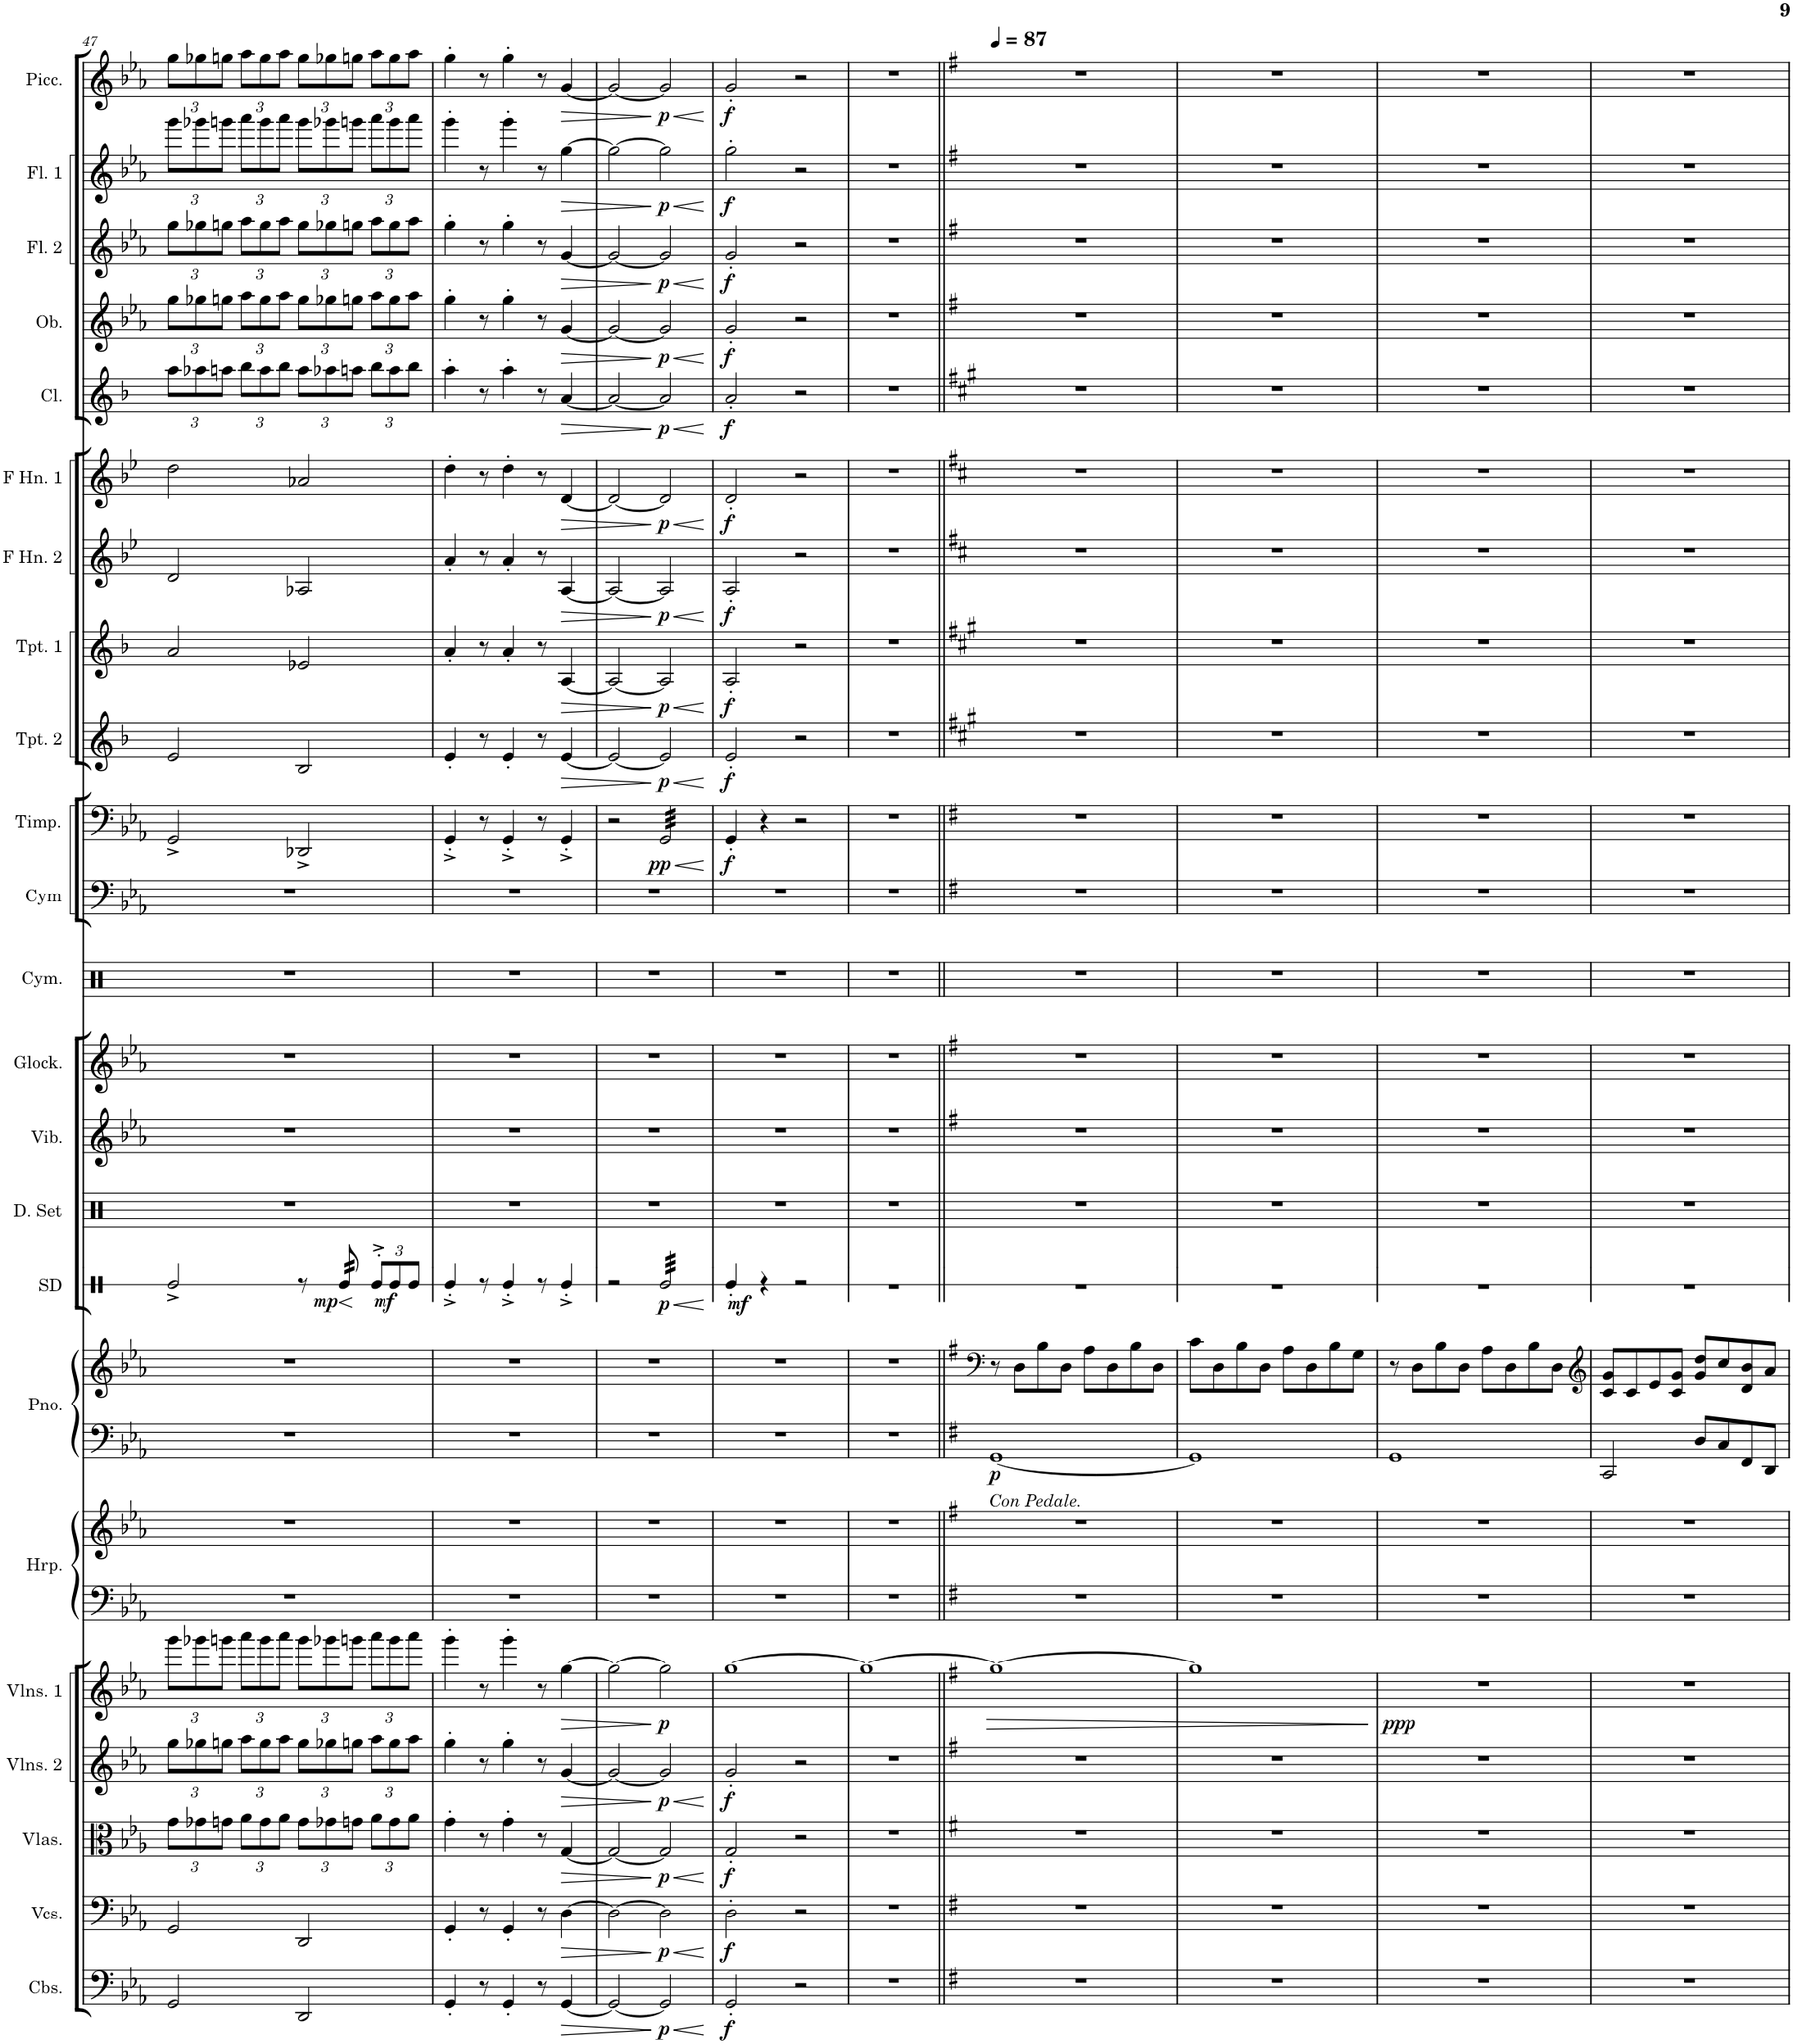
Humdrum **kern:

**kern	**dynam	**kern	**dynam	**kern	**dynam	**kern	**dynam	**kern	**dynam	**kern	**kern	**kern	**kern	**dynam	**kern	**dynam	**kern	**kern	**kern	**kern	**kern	**kern	**dynam	**kern	**dynam	**kern	**dynam	**kern	**dynam	**kern	**dynam	**kern	**dynam	**kern	**dynam	**kern	**dynam	**kern	**dynam	**kern	**dynam
*part23	*part23	*part22	*part22	*part21	*part21	*part20	*part20	*part19	*part19	*part18	*part18	*part17	*part17	*part17	*part16	*part16	*part15	*part14	*part13	*part12	*part11	*part10	*part10	*part9	*part9	*part8	*part8	*part7	*part7	*part6	*part6	*part5	*part5	*part4	*part4	*part3	*part3	*part2	*part2	*part1	*part1
*staff25	*staff25	*staff24	*staff24	*staff23	*staff23	*staff22	*staff22	*staff21	*staff21	*staff20	*staff19	*staff18	*staff17	*staff17/18	*staff16	*staff16	*staff15	*staff14	*staff13	*staff12	*staff11	*staff10	*staff10	*staff9	*staff9	*staff8	*staff8	*staff7	*staff7	*staff6	*staff6	*staff5	*staff5	*staff4	*staff4	*staff3	*staff3	*staff2	*staff2	*staff1	*staff1
*I"Contrabasses	*	*I"Violoncellos	*	*I"Violas	*	*I"Violins 2	*	*I"Violins 1	*	*I"Harp	*	*I"Grand Piano	*	*	*I"Snare Drum	*	*I"Drumset	*I"Vibraphone	*I"Glockenspiel	*I"Cymbals	*I"Cymbals	*I"Timpani	*	*I"Trumpet 2	*	*I"Trumpet 1	*	*I"Horn in F 2	*	*I"Horn in F 1	*	*I"Clarinet	*	*I"Oboe	*	*I"Flute 2	*	*I"Flute 1	*	*I"Piccolo	*
*I'Cbs.	*	*I'Vcs.	*	*I'Vlas.	*	*I'Vlns. 2	*	*I'Vlns. 1	*	*I'Hrp.	*	*I'Pno.	*	*	*I'SD	*	*I'D. Set	*I'Vib.	*I'Glock.	*I'Cym.	*I'Cym	*I'Timp.	*	*I'Tpt. 2	*	*I'Tpt. 1	*	*	*	*	*	*I'Cl.	*	*I'Ob.	*	*I'Fl. 2	*	*I'Fl. 1	*	*I'Picc.	*
!!LO:PB:g=z
*clefF4	*	*clefF4	*	*clefC3	*	*clefG2	*	*clefG2	*	*clefF4	*clefG2	*clefF4	*clefG2	*	*clefX	*	*clefX	*clefG2	*clefG2	*clefX	*clefF4	*clefF4	*	*clefG2	*	*clefG2	*	*clefG2	*	*clefG2	*	*clefG2	*	*clefG2	*	*clefG2	*	*clefG2	*	*clefG2	*
*Trd7c12	*	*	*	*	*	*	*	*	*	*	*	*	*	*	*	*	*	*	*Trd-14c-24	*	*	*	*	*Trd1c2	*	*Trd1c2	*	*Trd4c7	*	*Trd4c7	*	*Trd1c2	*	*	*	*	*	*	*	*Trd-7c-12	*
*k[b-e-a-]	*	*k[b-e-a-]	*	*k[b-e-a-]	*	*k[b-e-a-]	*	*k[b-e-a-]	*	*k[b-e-a-]	*k[b-e-a-]	*k[b-e-a-]	*k[b-e-a-]	*	*k[]	*	*k[]	*k[b-e-a-]	*k[b-e-a-]	*k[]	*k[b-e-a-]	*k[b-e-a-]	*	*k[b-]	*	*k[b-]	*	*k[b-e-]	*	*k[b-e-]	*	*k[b-]	*	*k[b-e-a-]	*	*k[b-e-a-]	*	*k[b-e-a-]	*	*k[b-e-a-]	*
*M4/4	*	*M4/4	*	*M4/4	*	*M4/4	*	*M4/4	*	*M4/4	*M4/4	*M4/4	*M4/4	*	*M4/4	*	*M4/4	*M4/4	*M4/4	*M4/4	*M4/4	*M4/4	*	*M4/4	*	*M4/4	*	*M4/4	*	*M4/4	*	*M4/4	*	*M4/4	*	*M4/4	*	*M4/4	*	*M4/4	*
*	*	*	*	*Xbrackettup	*	*Xbrackettup	*	*Xbrackettup	*	*	*	*	*	*	*	*	*	*	*	*	*	*	*	*	*	*	*	*	*	*	*	*Xbrackettup	*	*Xbrackettup	*	*Xbrackettup	*	*Xbrackettup	*	*Xbrackettup	*
=47	=47	=47	=47	=47	=47	=47	=47	=47	=47	=47	=47	=47	=47	=47	=47	=47	=47	=47	=47	=47	=47	=47	=47	=47	=47	=47	=47	=47	=47	=47	=47	=47	=47	=47	=47	=47	=47	=47	=47	=47	=47
2GG/	.	2GG/	.	12g\L	.	12gg\L	.	12ggg\L	.	1r	1r	1r	1r	.	2Re^/	.	1r	1r	1r	1r	1r	2GG^/	.	2e/	.	2a/	.	2d/	.	2dd\	.	12aa\L	.	12gg\L	.	12gg\L	.	12ggg\L	.	12gg\L	.
.	.	.	.	12g-X\	.	12gg-X\	.	12ggg-X\	.	.	.	.	.	.	.	.	.	.	.	.	.	.	.	.	.	.	.	.	.	.	.	12aa-X\	.	12gg-X\	.	12gg-X\	.	12ggg-X\	.	12gg-X\	.
.	.	.	.	12gn\J	.	12ggn\J	.	12gggn\J	.	.	.	.	.	.	.	.	.	.	.	.	.	.	.	.	.	.	.	.	.	.	.	12aan\J	.	12ggn\J	.	12ggn\J	.	12gggn\J	.	12ggn\J	.
.	.	.	.	12a-\L	.	12aa-\L	.	12aaa-\L	.	.	.	.	.	.	.	.	.	.	.	.	.	.	.	.	.	.	.	.	.	.	.	12bb-\L	.	12aa-\L	.	12aa-\L	.	12aaa-\L	.	12aa-\L	.
.	.	.	.	12g\	.	12gg\	.	12ggg\	.	.	.	.	.	.	.	.	.	.	.	.	.	.	.	.	.	.	.	.	.	.	.	12aa\	.	12gg\	.	12gg\	.	12ggg\	.	12gg\	.
.	.	.	.	12a-\J	.	12aa-\J	.	12aaa-\J	.	.	.	.	.	.	.	.	.	.	.	.	.	.	.	.	.	.	.	.	.	.	.	12bb-\J	.	12aa-\J	.	12aa-\J	.	12aaa-\J	.	12aa-\J	.
2DD/	.	2DD/	.	12g\L	.	12gg\L	.	12ggg\L	.	.	.	.	.	.	8r	.	.	.	.	.	.	2DD-X^/	.	2B-/	.	2e-X/	.	2A-X/	.	2a-X/	.	12aa\L	.	12gg\L	.	12gg\L	.	12ggg\L	.	12gg\L	.
.	.	.	.	12g-X\	.	12gg-X\	.	12ggg-X\	.	.	.	.	.	.	.	.	.	.	.	.	.	.	.	.	.	.	.	.	.	.	.	12aa-X\	.	12gg-X\	.	12gg-X\	.	12ggg-X\	.	12gg-X\	.
!	!	!	!	!	!	!	!	!	!	!	!	!	!	!	!	!LO:HP:b	!	!	!	!	!	!	!	!	!	!	!	!	!	!	!	!	!	!	!	!	!	!	!	!	!
!	!	!	!	!	!	!	!	!	!	!	!	!	!	!	!	!LO:DY:n=1:b	!	!	!	!	!	!	!	!	!	!	!	!	!	!	!	!	!	!	!	!	!	!	!	!	!
*	*	*	*	*	*	*	*	*	*	*	*	*	*	*	*tremolo	*	*	*	*	*	*	*	*	*	*	*	*	*	*	*	*	*	*	*	*	*	*	*	*	*	*
.	.	.	.	.	.	.	.	.	.	.	.	.	.	.	32Re/	< mp	.	.	.	.	.	.	.	.	.	.	.	.	.	.	.	.	.	.	.	.	.	.	.	.	.
.	.	.	.	.	.	.	.	.	.	.	.	.	.	.	32Re/	.	.	.	.	.	.	.	.	.	.	.	.	.	.	.	.	.	.	.	.	.	.	.	.	.	.
.	.	.	.	12gn\J	.	12ggn\J	.	12gggn\J	.	.	.	.	.	.	.	.	.	.	.	.	.	.	.	.	.	.	.	.	.	.	.	12aan\J	.	12ggn\J	.	12ggn\J	.	12gggn\J	.	12ggn\J	.
.	.	.	.	.	.	.	.	.	.	.	.	.	.	.	32Re/	.	.	.	.	.	.	.	.	.	.	.	.	.	.	.	.	.	.	.	.	.	.	.	.	.	.
.	.	.	.	.	.	.	.	.	.	.	.	.	.	.	32Re/	.	.	.	.	.	.	.	.	.	.	.	.	.	.	.	.	.	.	.	.	.	.	.	.	.	.
*	*	*	*	*	*	*	*	*	*	*	*	*	*	*	*Xtremolo	*	*	*	*	*	*	*	*	*	*	*	*	*	*	*	*	*	*	*	*	*	*	*	*	*	*
*	*	*	*	*	*	*	*	*	*	*	*	*	*	*	*Xbrackettup	*	*	*	*	*	*	*	*	*	*	*	*	*	*	*	*	*	*	*	*	*	*	*	*	*	*
!	!	!	!	!	!	!	!	!	!	!	!	!	!	!	!	!LO:DY:n=2:b	!	!	!	!	!	!	!	!	!	!	!	!	!	!	!	!	!	!	!	!	!	!	!	!	!
.	.	.	.	12a-\L	.	12aa-\L	.	12aaa-\L	.	.	.	.	.	.	12Re'>^>/L	[ mf	.	.	.	.	.	.	.	.	.	.	.	.	.	.	.	12bb-\L	.	12aa-\L	.	12aa-\L	.	12aaa-\L	.	12aa-\L	.
.	.	.	.	12g\	.	12gg\	.	12ggg\	.	.	.	.	.	.	12Re/	.	.	.	.	.	.	.	.	.	.	.	.	.	.	.	.	12aa\	.	12gg\	.	12gg\	.	12ggg\	.	12gg\	.
.	.	.	.	12a-\J	.	12aa-\J	.	12aaa-\J	.	.	.	.	.	.	12Re/J	.	.	.	.	.	.	.	.	.	.	.	.	.	.	.	.	12bb-\J	.	12aa-\J	.	12aa-\J	.	12aaa-\J	.	12aa-\J	.
=48	=48	=48	=48	=48	=48	=48	=48	=48	=48	=48	=48	=48	=48	=48	=48	=48	=48	=48	=48	=48	=48	=48	=48	=48	=48	=48	=48	=48	=48	=48	=48	=48	=48	=48	=48	=48	=48	=48	=48	=48	=48
4GG'/	.	4GG'/	.	4g'\	.	4gg'\	.	4ggg'\	.	1r	1r	1r	1r	.	4Re'^/	.	1r	1r	1r	1r	1r	4GG'^/	.	4e'/	.	4a'/	.	4a'/	.	4dd'\	.	4aa'\	.	4gg'\	.	4gg'\	.	4ggg'\	.	4gg'\	.
8r	.	8r	.	8r	.	8r	.	8r	.	.	.	.	.	.	8r	.	.	.	.	.	.	8r	.	8r	.	8r	.	8r	.	8r	.	8r	.	8r	.	8r	.	8r	.	8r	.
4GG'/	.	4GG'/	.	4g'\	.	4gg'\	.	4ggg'\	.	.	.	.	.	.	4Re'^/	.	.	.	.	.	.	4GG'^/	.	4e'/	.	4a'/	.	4a'/	.	4dd'\	.	4aa'\	.	4gg'\	.	4gg'\	.	4ggg'\	.	4gg'\	.
8r	.	8r	.	8r	.	8r	.	8r	.	.	.	.	.	.	8r	.	.	.	.	.	.	8r	.	8r	.	8r	.	8r	.	8r	.	8r	.	8r	.	8r	.	8r	.	8r	.
!	!LO:HP:b	!	!LO:HP:b	!	!LO:HP:b	!	!LO:HP:b	!	!LO:HP:b	!	!	!	!	!	!	!	!	!	!	!	!	!	!	!	!LO:HP:b	!	!LO:HP:b	!	!LO:HP:b	!	!LO:HP:b	!	!LO:HP:b	!	!LO:HP:b	!	!LO:HP:b	!	!LO:HP:b	!	!LO:HP:b
[4GG/	>	[4D\	>	[4G/	>	[4g/	>	[4gg\	>	.	.	.	.	.	4Re'^/	.	.	.	.	.	.	4GG'^/	.	[4e/	>	[4A/	>	[4A/	>	[4d/	>	[4a/	>	[4g/	>	[4g/	>	[4gg\	>	[4g/	>
=49	=49	=49	=49	=49	=49	=49	=49	=49	=49	=49	=49	=49	=49	=49	=49	=49	=49	=49	=49	=49	=49	=49	=49	=49	=49	=49	=49	=49	=49	=49	=49	=49	=49	=49	=49	=49	=49	=49	=49	=49	=49
2GG/_	.	2D\_	.	2G/_	.	2g/_	.	2gg\_	.	1r	1r	1r	1r	.	2r	.	1r	1r	1r	1r	1r	2r	.	2e/_	.	2A/_	.	2A/_	.	2d/_	.	2a/_	.	2g/_	.	2g/_	.	2gg\_	.	2g/_	.
!	!LO:HP:n=1:b	!	!LO:HP:n=1:b	!	!LO:HP:n=1:b	!	!LO:HP:n=1:b	!	!	!	!	!	!	!	!	!LO:HP:b	!	!	!	!	!	!	!LO:HP:b	!	!LO:HP:n=1:b	!	!LO:HP:n=1:b	!	!LO:HP:n=1:b	!	!LO:HP:n=1:b	!	!LO:HP:n=1:b	!	!LO:HP:n=1:b	!	!LO:HP:n=1:b	!	!LO:HP:n=1:b	!	!LO:HP:n=1:b
!	!LO:DY:n=1:b	!	!LO:DY:n=1:b	!	!LO:DY:n=1:b	!	!LO:DY:n=1:b	!	!LO:DY:n=1:b	!	!	!	!	!	!	!LO:DY:n=1:b	!	!	!	!	!	!	!LO:DY:n=1:b	!	!LO:DY:n=1:b	!	!LO:DY:n=1:b	!	!LO:DY:n=1:b	!	!LO:DY:n=1:b	!	!LO:DY:n=1:b	!	!LO:DY:n=1:b	!	!LO:DY:n=1:b	!	!LO:DY:n=1:b	!	!LO:DY:n=1:b
*	*	*	*	*	*	*	*	*	*	*	*	*	*	*	*tremolo	*	*	*	*	*	*	*	*	*	*	*	*	*	*	*	*	*	*	*	*	*	*	*	*	*	*
*	*	*	*	*	*	*	*	*	*	*	*	*	*	*	*	*	*	*	*	*	*	*tremolo	*	*	*	*	*	*	*	*	*	*	*	*	*	*	*	*	*	*	*
2GG/]	] < p	2D\]	] < p	2G/]	] < p	2g/]	] < p	2gg\]	] p	.	.	.	.	.	32Re/LLL	< p	.	.	.	.	.	32GG/LLL	< pp	2e/]	] < p	2A/]	] < p	2A/]	] < p	2d/]	] < p	2a/]	] < p	2g/]	] < p	2g/]	] < p	2gg\]	] < p	2g/]	] < p
.	.	.	.	.	.	.	.	.	.	.	.	.	.	.	32Re/	.	.	.	.	.	.	32GG/	.	.	.	.	.	.	.	.	.	.	.	.	.	.	.	.	.	.	.
.	.	.	.	.	.	.	.	.	.	.	.	.	.	.	32Re/	.	.	.	.	.	.	32GG/	.	.	.	.	.	.	.	.	.	.	.	.	.	.	.	.	.	.	.
.	.	.	.	.	.	.	.	.	.	.	.	.	.	.	32Re/	.	.	.	.	.	.	32GG/	.	.	.	.	.	.	.	.	.	.	.	.	.	.	.	.	.	.	.
.	.	.	.	.	.	.	.	.	.	.	.	.	.	.	32Re/	.	.	.	.	.	.	32GG/	.	.	.	.	.	.	.	.	.	.	.	.	.	.	.	.	.	.	.
.	.	.	.	.	.	.	.	.	.	.	.	.	.	.	32Re/	.	.	.	.	.	.	32GG/	.	.	.	.	.	.	.	.	.	.	.	.	.	.	.	.	.	.	.
.	.	.	.	.	.	.	.	.	.	.	.	.	.	.	32Re/	.	.	.	.	.	.	32GG/	.	.	.	.	.	.	.	.	.	.	.	.	.	.	.	.	.	.	.
.	.	.	.	.	.	.	.	.	.	.	.	.	.	.	32Re/	.	.	.	.	.	.	32GG/	.	.	.	.	.	.	.	.	.	.	.	.	.	.	.	.	.	.	.
.	.	.	.	.	.	.	.	.	.	.	.	.	.	.	32Re/	.	.	.	.	.	.	32GG/	.	.	.	.	.	.	.	.	.	.	.	.	.	.	.	.	.	.	.
.	.	.	.	.	.	.	.	.	.	.	.	.	.	.	32Re/	.	.	.	.	.	.	32GG/	.	.	.	.	.	.	.	.	.	.	.	.	.	.	.	.	.	.	.
.	.	.	.	.	.	.	.	.	.	.	.	.	.	.	32Re/	.	.	.	.	.	.	32GG/	.	.	.	.	.	.	.	.	.	.	.	.	.	.	.	.	.	.	.
.	.	.	.	.	.	.	.	.	.	.	.	.	.	.	32Re/	.	.	.	.	.	.	32GG/	.	.	.	.	.	.	.	.	.	.	.	.	.	.	.	.	.	.	.
.	.	.	.	.	.	.	.	.	.	.	.	.	.	.	32Re/	.	.	.	.	.	.	32GG/	.	.	.	.	.	.	.	.	.	.	.	.	.	.	.	.	.	.	.
.	.	.	.	.	.	.	.	.	.	.	.	.	.	.	32Re/	.	.	.	.	.	.	32GG/	.	.	.	.	.	.	.	.	.	.	.	.	.	.	.	.	.	.	.
.	.	.	.	.	.	.	.	.	.	.	.	.	.	.	32Re/	.	.	.	.	.	.	32GG/	.	.	.	.	.	.	.	.	.	.	.	.	.	.	.	.	.	.	.
.	.	.	.	.	.	.	.	.	.	.	.	.	.	.	32Re/JJJ	.	.	.	.	.	.	32GG/JJJ	.	.	.	.	.	.	.	.	.	.	.	.	.	.	.	.	.	.	.
*	*	*	*	*	*	*	*	*	*	*	*	*	*	*	*	*	*	*	*	*	*	*Xtremolo	*	*	*	*	*	*	*	*	*	*	*	*	*	*	*	*	*	*	*
*	*	*	*	*	*	*	*	*	*	*	*	*	*	*	*Xtremolo	*	*	*	*	*	*	*	*	*	*	*	*	*	*	*	*	*	*	*	*	*	*	*	*	*	*
.	[	.	[	.	[	.	[	.	.	.	.	.	.	.	.	[	.	.	.	.	.	.	[	.	[	.	[	.	[	.	[	.	[	.	[	.	[	.	[	.	[
=50	=50	=50	=50	=50	=50	=50	=50	=50	=50	=50	=50	=50	=50	=50	=50	=50	=50	=50	=50	=50	=50	=50	=50	=50	=50	=50	=50	=50	=50	=50	=50	=50	=50	=50	=50	=50	=50	=50	=50	=50	=50
!	!LO:DY:b	!	!LO:DY:b	!	!LO:DY:b	!	!LO:DY:b	!	!	!	!	!	!	!	!	!LO:DY:b	!	!	!	!	!	!	!LO:DY:b	!	!LO:DY:b	!	!LO:DY:b	!	!LO:DY:b	!	!LO:DY:b	!	!LO:DY:b	!	!LO:DY:b	!	!LO:DY:b	!	!LO:DY:b	!	!LO:DY:b
2GG'/	f	2D'\	f	2G'/	f	2g'/	f	[1gg	.	1r	1r	1r	1r	.	4Re'/	mf	1r	1r	1r	1r	1r	4GG'/	f	2e'/	f	2A'/	f	2A'/	f	2d'/	f	2a'/	f	2g'/	f	2g'/	f	2gg'\	f	2g'/	f
.	.	.	.	.	.	.	.	.	.	.	.	.	.	.	4r	.	.	.	.	.	.	4r	.	.	.	.	.	.	.	.	.	.	.	.	.	.	.	.	.	.	.
2r	.	2r	.	2r	.	2r	.	.	.	.	.	.	.	.	2r	.	.	.	.	.	.	2r	.	2r	.	2r	.	2r	.	2r	.	2r	.	2r	.	2r	.	2r	.	2r	.
=51	=51	=51	=51	=51	=51	=51	=51	=51	=51	=51	=51	=51	=51	=51	=51	=51	=51	=51	=51	=51	=51	=51	=51	=51	=51	=51	=51	=51	=51	=51	=51	=51	=51	=51	=51	=51	=51	=51	=51	=51	=51
1r	.	1r	.	1r	.	1r	.	1gg_	.	1r	1r	1r	1r	.	1r	.	1r	1r	1r	1r	1r	1r	.	1r	.	1r	.	1r	.	1r	.	1r	.	1r	.	1r	.	1r	.	1r	.
=52||	=52||	=52||	=52||	=52||	=52||	=52||	=52||	=52||	=52||	=52||	=52||	=52||	=52||	=52||	=52||	=52||	=52||	=52||	=52||	=52||	=52||	=52||	=52||	=52||	=52||	=52||	=52||	=52||	=52||	=52||	=52||	=52||	=52||	=52||	=52||	=52||	=52||	=52||	=52||	=52||	=52||
*	*	*	*	*	*	*	*	*	*	*	*	*	*clefF4	*	*	*	*	*	*	*	*	*	*	*	*	*	*	*	*	*	*	*	*	*	*	*	*	*	*	*	*
*k[f#]	*	*k[f#]	*	*k[f#]	*	*k[f#]	*	*k[f#]	*	*k[f#]	*k[f#]	*k[f#]	*k[f#]	*	*	*	*	*k[f#]	*k[f#]	*	*k[f#]	*k[f#]	*	*k[f#c#g#]	*	*k[f#c#g#]	*	*k[f#c#]	*	*k[f#c#]	*	*k[f#c#g#]	*	*k[f#]	*	*k[f#]	*	*k[f#]	*	*k[f#]	*
*	*	*	*	*	*	*	*	*	*	*	*	*	*	*	*	*	*	*	*	*	*	*	*	*	*	*	*	*	*	*	*	*	*	*	*	*	*	*	*	*MM87	*
!	!	!	!	!	!	!	!	!	!	!	!	!LO:TX:b:i:t=Con Pedale.	!	!	!	!	!	!	!	!	!	!	!	!	!	!	!	!	!	!	!	!	!	!	!	!	!	!	!	!	!
!	!	!	!	!	!	!	!	!	!LO:HP:b	!	!	!	!	!LO:DY:b=2	!	!	!	!	!	!	!	!	!	!	!	!	!	!	!	!	!	!	!	!	!	!	!	!	!	!	!
1r	.	1r	.	1r	.	1r	.	1gg_	>	1r	1r	[1GG	8r	p	1r	.	1r	1r	1r	1r	1r	1r	.	1r	.	1r	.	1r	.	1r	.	1r	.	1r	.	1r	.	1r	.	1r	.
.	.	.	.	.	.	.	.	.	.	.	.	.	8D\L	.	.	.	.	.	.	.	.	.	.	.	.	.	.	.	.	.	.	.	.	.	.	.	.	.	.	.	.
.	.	.	.	.	.	.	.	.	.	.	.	.	8B\	.	.	.	.	.	.	.	.	.	.	.	.	.	.	.	.	.	.	.	.	.	.	.	.	.	.	.	.
.	.	.	.	.	.	.	.	.	.	.	.	.	8D\J	.	.	.	.	.	.	.	.	.	.	.	.	.	.	.	.	.	.	.	.	.	.	.	.	.	.	.	.
.	.	.	.	.	.	.	.	.	.	.	.	.	8A\L	.	.	.	.	.	.	.	.	.	.	.	.	.	.	.	.	.	.	.	.	.	.	.	.	.	.	.	.
.	.	.	.	.	.	.	.	.	.	.	.	.	8D\	.	.	.	.	.	.	.	.	.	.	.	.	.	.	.	.	.	.	.	.	.	.	.	.	.	.	.	.
.	.	.	.	.	.	.	.	.	.	.	.	.	8B\	.	.	.	.	.	.	.	.	.	.	.	.	.	.	.	.	.	.	.	.	.	.	.	.	.	.	.	.
.	.	.	.	.	.	.	.	.	.	.	.	.	8D\J	.	.	.	.	.	.	.	.	.	.	.	.	.	.	.	.	.	.	.	.	.	.	.	.	.	.	.	.
=53	=53	=53	=53	=53	=53	=53	=53	=53	=53	=53	=53	=53	=53	=53	=53	=53	=53	=53	=53	=53	=53	=53	=53	=53	=53	=53	=53	=53	=53	=53	=53	=53	=53	=53	=53	=53	=53	=53	=53	=53	=53
1r	.	1r	.	1r	.	1r	.	1gg]	.	1r	1r	1GG]	8c\L	.	1r	.	1r	1r	1r	1r	1r	1r	.	1r	.	1r	.	1r	.	1r	.	1r	.	1r	.	1r	.	1r	.	1r	.
.	.	.	.	.	.	.	.	.	.	.	.	.	8D\	.	.	.	.	.	.	.	.	.	.	.	.	.	.	.	.	.	.	.	.	.	.	.	.	.	.	.	.
.	.	.	.	.	.	.	.	.	.	.	.	.	8B\	.	.	.	.	.	.	.	.	.	.	.	.	.	.	.	.	.	.	.	.	.	.	.	.	.	.	.	.
.	.	.	.	.	.	.	.	.	.	.	.	.	8D\J	.	.	.	.	.	.	.	.	.	.	.	.	.	.	.	.	.	.	.	.	.	.	.	.	.	.	.	.
.	.	.	.	.	.	.	.	.	.	.	.	.	8A\L	.	.	.	.	.	.	.	.	.	.	.	.	.	.	.	.	.	.	.	.	.	.	.	.	.	.	.	.
.	.	.	.	.	.	.	.	.	.	.	.	.	8D\	.	.	.	.	.	.	.	.	.	.	.	.	.	.	.	.	.	.	.	.	.	.	.	.	.	.	.	.
.	.	.	.	.	.	.	.	.	.	.	.	.	8B\	.	.	.	.	.	.	.	.	.	.	.	.	.	.	.	.	.	.	.	.	.	.	.	.	.	.	.	.
.	.	.	.	.	.	.	.	.	.	.	.	.	8G\J	.	.	.	.	.	.	.	.	.	.	.	.	.	.	.	.	.	.	.	.	.	.	.	.	.	.	.	.
.	.	.	.	.	.	.	.	.	]	.	.	.	.	.	.	.	.	.	.	.	.	.	.	.	.	.	.	.	.	.	.	.	.	.	.	.	.	.	.	.	.
=54	=54	=54	=54	=54	=54	=54	=54	=54	=54	=54	=54	=54	=54	=54	=54	=54	=54	=54	=54	=54	=54	=54	=54	=54	=54	=54	=54	=54	=54	=54	=54	=54	=54	=54	=54	=54	=54	=54	=54	=54	=54
!	!	!	!	!	!	!	!	!	!LO:DY:b	!	!	!	!	!	!	!	!	!	!	!	!	!	!	!	!	!	!	!	!	!	!	!	!	!	!	!	!	!	!	!	!
1r	.	1r	.	1r	.	1r	.	1r	ppp	1r	1r	1GG	8r	.	1r	.	1r	1r	1r	1r	1r	1r	.	1r	.	1r	.	1r	.	1r	.	1r	.	1r	.	1r	.	1r	.	1r	.
.	.	.	.	.	.	.	.	.	.	.	.	.	8D\L	.	.	.	.	.	.	.	.	.	.	.	.	.	.	.	.	.	.	.	.	.	.	.	.	.	.	.	.
.	.	.	.	.	.	.	.	.	.	.	.	.	8B\	.	.	.	.	.	.	.	.	.	.	.	.	.	.	.	.	.	.	.	.	.	.	.	.	.	.	.	.
.	.	.	.	.	.	.	.	.	.	.	.	.	8D\J	.	.	.	.	.	.	.	.	.	.	.	.	.	.	.	.	.	.	.	.	.	.	.	.	.	.	.	.
.	.	.	.	.	.	.	.	.	.	.	.	.	8A\L	.	.	.	.	.	.	.	.	.	.	.	.	.	.	.	.	.	.	.	.	.	.	.	.	.	.	.	.
.	.	.	.	.	.	.	.	.	.	.	.	.	8D\	.	.	.	.	.	.	.	.	.	.	.	.	.	.	.	.	.	.	.	.	.	.	.	.	.	.	.	.
.	.	.	.	.	.	.	.	.	.	.	.	.	8B\	.	.	.	.	.	.	.	.	.	.	.	.	.	.	.	.	.	.	.	.	.	.	.	.	.	.	.	.
.	.	.	.	.	.	.	.	.	.	.	.	.	8D\J	.	.	.	.	.	.	.	.	.	.	.	.	.	.	.	.	.	.	.	.	.	.	.	.	.	.	.	.
=55	=55	=55	=55	=55	=55	=55	=55	=55	=55	=55	=55	=55	=55	=55	=55	=55	=55	=55	=55	=55	=55	=55	=55	=55	=55	=55	=55	=55	=55	=55	=55	=55	=55	=55	=55	=55	=55	=55	=55	=55	=55
*	*	*	*	*	*	*	*	*	*	*	*	*	*clefG2	*	*	*	*	*	*	*	*	*	*	*	*	*	*	*	*	*	*	*	*	*	*	*	*	*	*	*	*
1r	.	1r	.	1r	.	1r	.	1r	.	1r	1r	2CC/	8c/ 8g/L	.	1r	.	1r	1r	1r	1r	1r	1r	.	1r	.	1r	.	1r	.	1r	.	1r	.	1r	.	1r	.	1r	.	1r	.
.	.	.	.	.	.	.	.	.	.	.	.	.	8c/	.	.	.	.	.	.	.	.	.	.	.	.	.	.	.	.	.	.	.	.	.	.	.	.	.	.	.	.
.	.	.	.	.	.	.	.	.	.	.	.	.	8e/	.	.	.	.	.	.	.	.	.	.	.	.	.	.	.	.	.	.	.	.	.	.	.	.	.	.	.	.
.	.	.	.	.	.	.	.	.	.	.	.	.	8c/ 8g/J	.	.	.	.	.	.	.	.	.	.	.	.	.	.	.	.	.	.	.	.	.	.	.	.	.	.	.	.
.	.	.	.	.	.	.	.	.	.	.	.	8D/L	8g/ 8dd/L	.	.	.	.	.	.	.	.	.	.	.	.	.	.	.	.	.	.	.	.	.	.	.	.	.	.	.	.
.	.	.	.	.	.	.	.	.	.	.	.	8C/	8cc/	.	.	.	.	.	.	.	.	.	.	.	.	.	.	.	.	.	.	.	.	.	.	.	.	.	.	.	.
.	.	.	.	.	.	.	.	.	.	.	.	8FF#/	8d/ 8b/	.	.	.	.	.	.	.	.	.	.	.	.	.	.	.	.	.	.	.	.	.	.	.	.	.	.	.	.
.	.	.	.	.	.	.	.	.	.	.	.	8DD/J	8a/J	.	.	.	.	.	.	.	.	.	.	.	.	.	.	.	.	.	.	.	.	.	.	.	.	.	.	.	.
=	=	=	=	=	=	=	=	=	=	=	=	=	=	=	=	=	=	=	=	=	=	=	=	=	=	=	=	=	=	=	=	=	=	=	=	=	=	=	=	=	=
*-	*-	*-	*-	*-	*-	*-	*-	*-	*-	*-	*-	*-	*-	*-	*-	*-	*-	*-	*-	*-	*-	*-	*-	*-	*-	*-	*-	*-	*-	*-	*-	*-	*-	*-	*-	*-	*-	*-	*-	*-	*-
